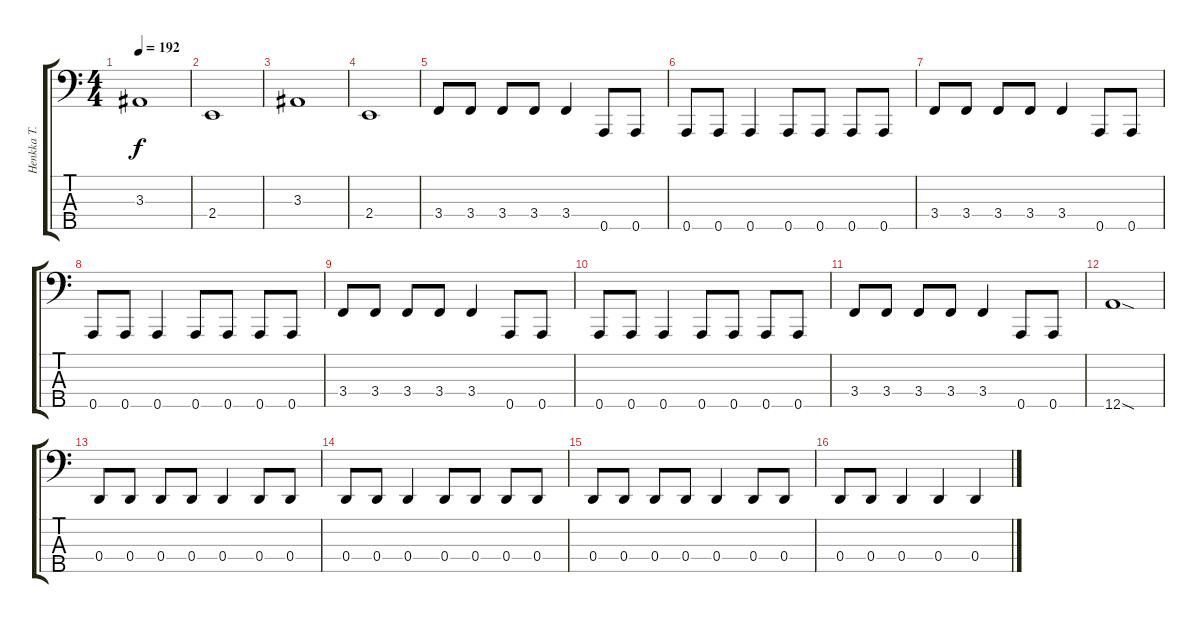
\track ("Henkka T. Blacksmith" "Henkka T. ") {instrument electricbasspick}
\staff {score tabs}
\tuning (F2 C2 G1 D1 A0) {hide}
\ts (4 4)
\tempo 192
\clef f4
\ks c
3.3.1{dy f} |
2.4.1 |
3.3.1 |
2.4.1 |
3.4.8 3.4.8 3.4.8 3.4.8 3.4.4 0.5.8 0.5.8 |
0.5.8 0.5.8 0.5.4 0.5.8 0.5.8 0.5.8 0.5.8 |
3.4.8 3.4.8 3.4.8 3.4.8 3.4.4 0.5.8 0.5.8 |
0.5.8 0.5.8 0.5.4 0.5.8 0.5.8 0.5.8 0.5.8 |
3.4.8 3.4.8 3.4.8 3.4.8 3.4.4 0.5.8 0.5.8 |
0.5.8 0.5.8 0.5.4 0.5.8 0.5.8 0.5.8 0.5.8 |
3.4.8 3.4.8 3.4.8 3.4.8 3.4.4 0.5.8 0.5.8 |
12.5{sod}.1 |
0.4.8 0.4.8 0.4.8 0.4.8 0.4.4 0.4.8 0.4.8 |
0.4.8 0.4.8 0.4.4 0.4.8 0.4.8 0.4.8 0.4.8 |
0.4.8 0.4.8 0.4.8 0.4.8 0.4.4 0.4.8 0.4.8 |
0.4.8 0.4.8 0.4.4 0.4.4 0.4.4
